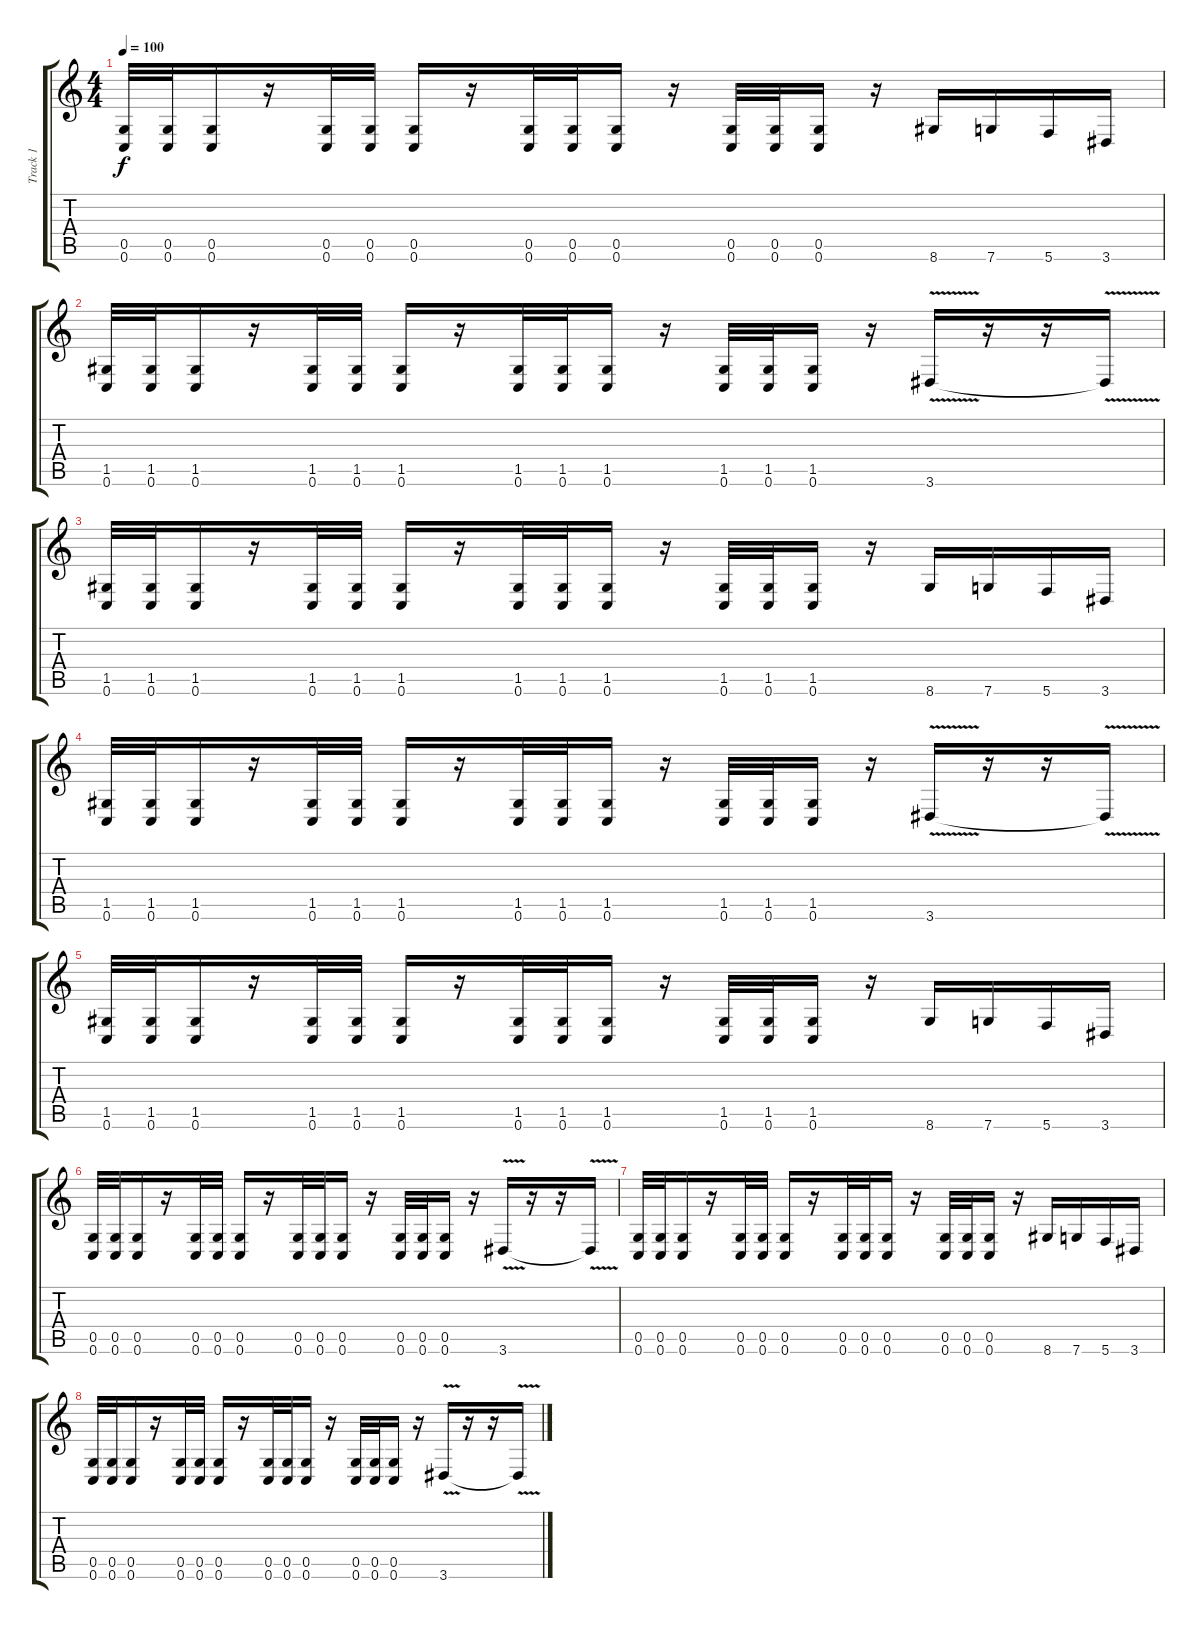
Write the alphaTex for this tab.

\track ("Track 1" "Track 1") {instrument distortionguitar}
\staff {score tabs}
\tuning (D4 A3 F3 C3 G2 C2) {hide}
\ts (4 4)
\tempo 100
\clef g2
\ks c
(0.5 0.6).32{dy f} (0.5 0.6).32 (0.5 0.6).16 r.16 (0.5 0.6).32 (0.5 0.6).32 (0.5 0.6).16 r.16 (0.5 0.6).32 (0.5 0.6).32 (0.5 0.6).16 r.16 (0.5 0.6).32 (0.5 0.6).32 (0.5 0.6).16 r.16 8.6.16 7.6.16 5.6.16 3.6.16 |
(1.5 0.6).32 (1.5 0.6).32 (1.5 0.6).16 r.16 (1.5 0.6).32 (1.5 0.6).32 (1.5 0.6).16 r.16 (1.5 0.6).32 (1.5 0.6).32 (1.5 0.6).16 r.16 (1.5 0.6).32 (1.5 0.6).32 (1.5 0.6).16 r.16 3.6{v}.16 r.16 r.16 3.6{t}.16 |
(1.5 0.6).32 (1.5 0.6).32 (1.5 0.6).16 r.16 (1.5 0.6).32 (1.5 0.6).32 (1.5 0.6).16 r.16 (1.5 0.6).32 (1.5 0.6).32 (1.5 0.6).16 r.16 (1.5 0.6).32 (1.5 0.6).32 (1.5 0.6).16 r.16 8.6.16 7.6.16 5.6.16 3.6.16 |
(1.5 0.6).32 (1.5 0.6).32 (1.5 0.6).16 r.16 (1.5 0.6).32 (1.5 0.6).32 (1.5 0.6).16 r.16 (1.5 0.6).32 (1.5 0.6).32 (1.5 0.6).16 r.16 (1.5 0.6).32 (1.5 0.6).32 (1.5 0.6).16 r.16 3.6{v}.16 r.16 r.16 3.6{t}.16 |
(1.5 0.6).32 (1.5 0.6).32 (1.5 0.6).16 r.16 (1.5 0.6).32 (1.5 0.6).32 (1.5 0.6).16 r.16 (1.5 0.6).32 (1.5 0.6).32 (1.5 0.6).16 r.16 (1.5 0.6).32 (1.5 0.6).32 (1.5 0.6).16 r.16 8.6.16 7.6.16 5.6.16 3.6.16 |
(0.5 0.6).32 (0.5 0.6).32 (0.5 0.6).16 r.16 (0.5 0.6).32 (0.5 0.6).32 (0.5 0.6).16 r.16 (0.5 0.6).32 (0.5 0.6).32 (0.5 0.6).16 r.16 (0.5 0.6).32 (0.5 0.6).32 (0.5 0.6).16 r.16 3.6{v}.16 r.16 r.16 3.6{t}.16 |
(0.5 0.6).32 (0.5 0.6).32 (0.5 0.6).16 r.16 (0.5 0.6).32 (0.5 0.6).32 (0.5 0.6).16 r.16 (0.5 0.6).32 (0.5 0.6).32 (0.5 0.6).16 r.16 (0.5 0.6).32 (0.5 0.6).32 (0.5 0.6).16 r.16 8.6.16 7.6.16 5.6.16 3.6.16 |
(0.5 0.6).32 (0.5 0.6).32 (0.5 0.6).16 r.16 (0.5 0.6).32 (0.5 0.6).32 (0.5 0.6).16 r.16 (0.5 0.6).32 (0.5 0.6).32 (0.5 0.6).16 r.16 (0.5 0.6).32 (0.5 0.6).32 (0.5 0.6).16 r.16 3.6{v}.16 r.16 r.16 3.6{t}.16
